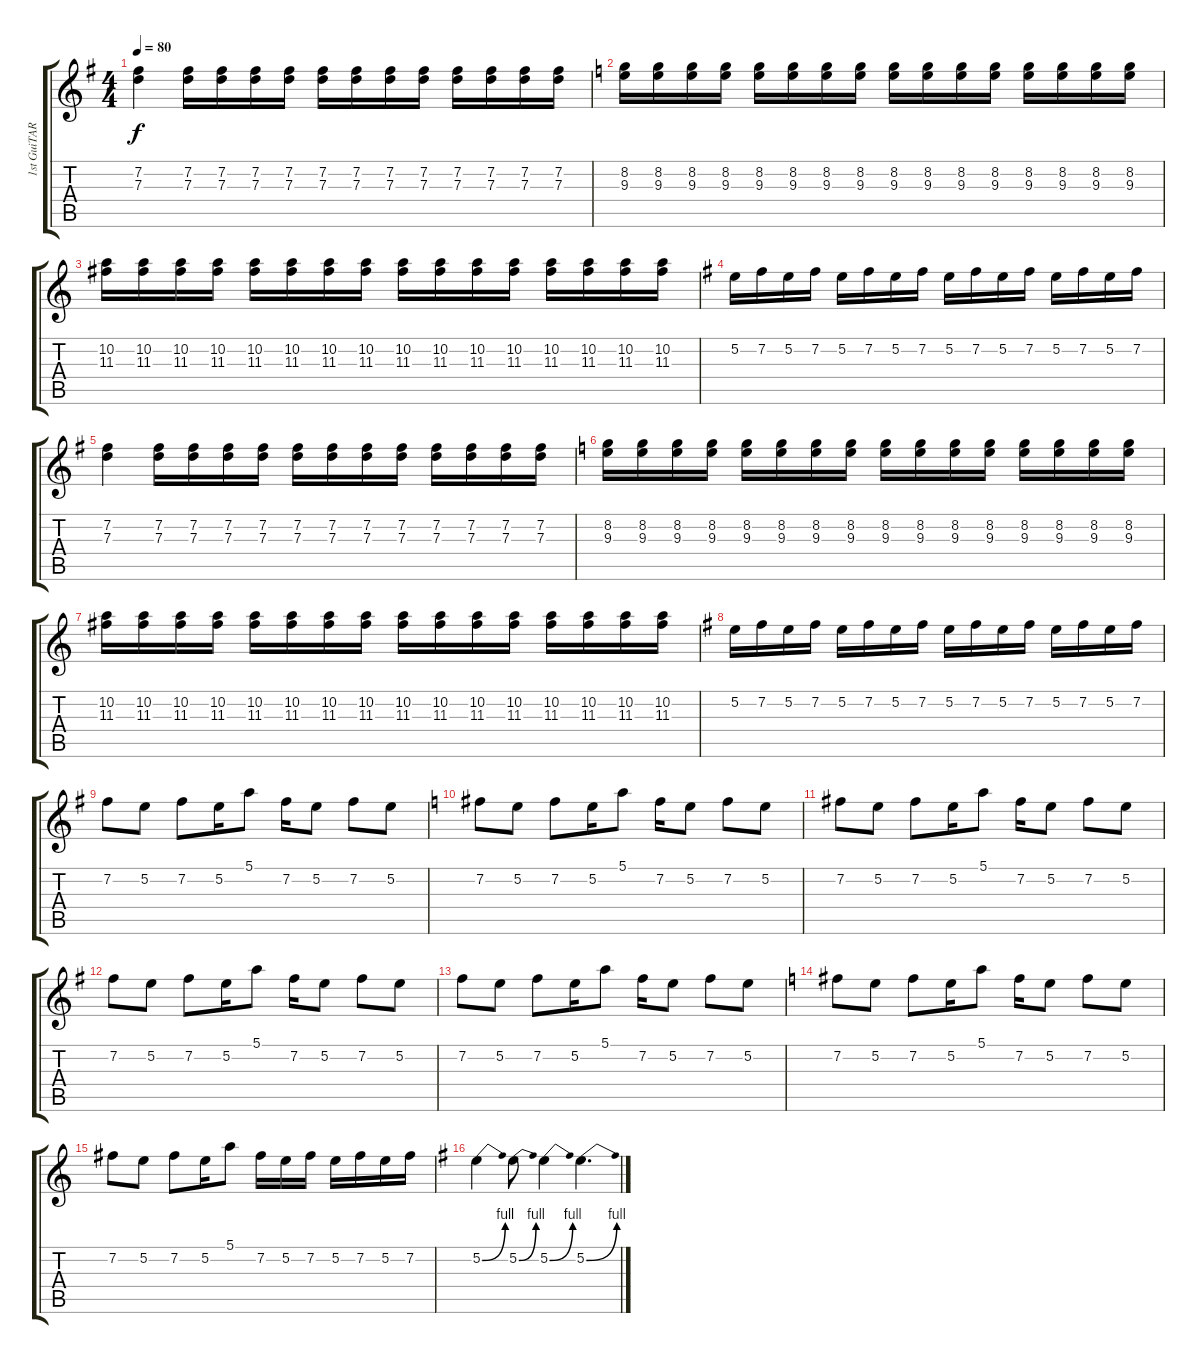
\track ("1st GuiTAR" "1st GuiTAR") {instrument electricguitarclean}
\staff {score tabs}
\tuning (E4 B3 G3 D3 A2 E2) {hide}
\ts (4 4)
\tempo 80
\clef g2
\ks eminor
(7.2 7.3).4{dy f} (7.2 7.3).16 (7.2 7.3).16 (7.2 7.3).16 (7.2 7.3).16 (7.2 7.3).16 (7.2 7.3).16 (7.2 7.3).16 (7.2 7.3).16 (7.2 7.3).16 (7.2 7.3).16 (7.2 7.3).16 (7.2 7.3).16 |
\ks c
(8.2 9.3).16 (8.2 9.3).16 (8.2 9.3).16 (8.2 9.3).16 (8.2 9.3).16 (8.2 9.3).16 (8.2 9.3).16 (8.2 9.3).16 (8.2 9.3).16 (8.2 9.3).16 (8.2 9.3).16 (8.2 9.3).16 (8.2 9.3).16 (8.2 9.3).16 (8.2 9.3).16 (8.2 9.3).16 |
(10.2 11.3).16 (10.2 11.3).16 (10.2 11.3).16 (10.2 11.3).16 (10.2 11.3).16 (10.2 11.3).16 (10.2 11.3).16 (10.2 11.3).16 (10.2 11.3).16 (10.2 11.3).16 (10.2 11.3).16 (10.2 11.3).16 (10.2 11.3).16 (10.2 11.3).16 (10.2 11.3).16 (10.2 11.3).16 |
\ks eminor
5.2.16 7.2.16 5.2.16 7.2.16 5.2.16 7.2.16 5.2.16 7.2.16 5.2.16 7.2.16 5.2.16 7.2.16 5.2.16 7.2.16 5.2.16 7.2.16 |
(7.2 7.3).4 (7.2 7.3).16 (7.2 7.3).16 (7.2 7.3).16 (7.2 7.3).16 (7.2 7.3).16 (7.2 7.3).16 (7.2 7.3).16 (7.2 7.3).16 (7.2 7.3).16 (7.2 7.3).16 (7.2 7.3).16 (7.2 7.3).16 |
\ks c
(8.2 9.3).16 (8.2 9.3).16 (8.2 9.3).16 (8.2 9.3).16 (8.2 9.3).16 (8.2 9.3).16 (8.2 9.3).16 (8.2 9.3).16 (8.2 9.3).16 (8.2 9.3).16 (8.2 9.3).16 (8.2 9.3).16 (8.2 9.3).16 (8.2 9.3).16 (8.2 9.3).16 (8.2 9.3).16 |
(10.2 11.3).16 (10.2 11.3).16 (10.2 11.3).16 (10.2 11.3).16 (10.2 11.3).16 (10.2 11.3).16 (10.2 11.3).16 (10.2 11.3).16 (10.2 11.3).16 (10.2 11.3).16 (10.2 11.3).16 (10.2 11.3).16 (10.2 11.3).16 (10.2 11.3).16 (10.2 11.3).16 (10.2 11.3).16 |
\ks eminor
5.2.16 7.2.16 5.2.16 7.2.16 5.2.16 7.2.16 5.2.16 7.2.16 5.2.16 7.2.16 5.2.16 7.2.16 5.2.16 7.2.16 5.2.16 7.2.16 |
7.2.8 5.2.8 7.2.8 5.2.16 5.1.8 7.2.16 5.2.8 7.2.8 5.2.8 |
\ks c
7.2.8 5.2.8 7.2.8 5.2.16 5.1.8 7.2.16 5.2.8 7.2.8 5.2.8 |
7.2.8 5.2.8 7.2.8 5.2.16 5.1.8 7.2.16 5.2.8 7.2.8 5.2.8 |
\ks eminor
7.2.8 5.2.8 7.2.8 5.2.16 5.1.8 7.2.16 5.2.8 7.2.8 5.2.8 |
7.2.8 5.2.8 7.2.8 5.2.16 5.1.8 7.2.16 5.2.8 7.2.8 5.2.8 |
\ks c
7.2.8 5.2.8 7.2.8 5.2.16 5.1.8 7.2.16 5.2.8 7.2.8 5.2.8 |
7.2.8 5.2.8 7.2.8 5.2.16 5.1.8 7.2.16 5.2.16 7.2.16 5.2.16 7.2.16 5.2.16 7.2.16 |
\ks eminor
5.2{be (bend 0 0 60 4)}.4 5.2{be (bend 0 0 60 4)}.8 5.2{be (bend 0 0 60 4)}.4 5.2{be (bend 0 0 60 4)}.4{d}
